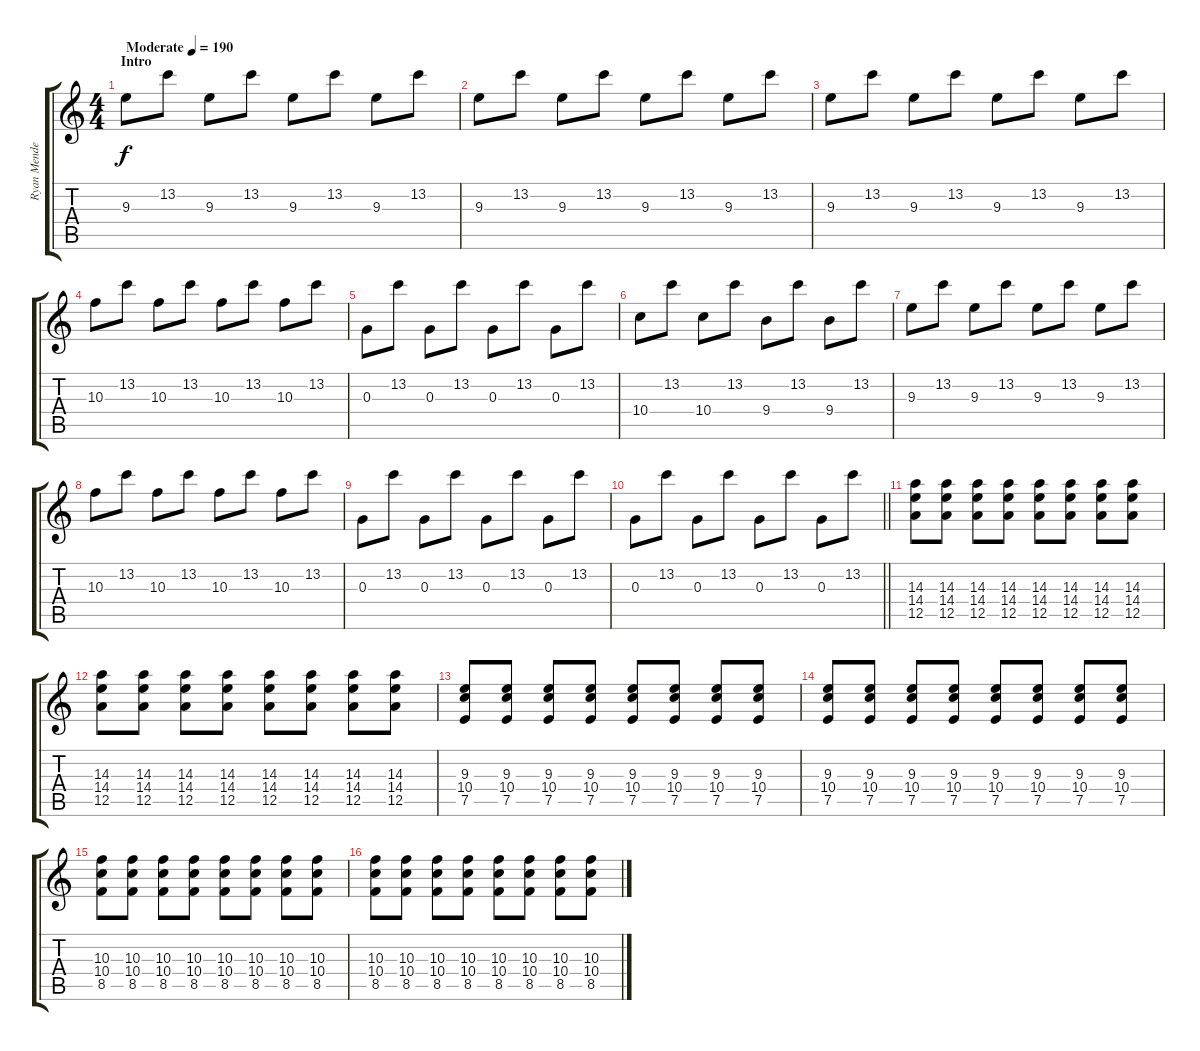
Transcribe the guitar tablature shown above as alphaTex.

\track ("Ryan Mendez" "Ryan Mende") {instrument electricguitarclean}
\staff {score tabs}
\tuning (E4 B3 G3 D3 A2 E2) {hide}
\ts (4 4)
\section ("" "Intro")
\tempo (190 "Moderate")
\clef g2
\ks c
9.3.8{dy f instrument electricguitarclean} 13.2.8 9.3.8 13.2.8 9.3.8 13.2.8 9.3.8 13.2.8 |
9.3.8 13.2.8 9.3.8 13.2.8 9.3.8 13.2.8 9.3.8 13.2.8 |
9.3.8 13.2.8 9.3.8 13.2.8 9.3.8 13.2.8 9.3.8 13.2.8 |
10.3.8 13.2.8 10.3.8 13.2.8 10.3.8 13.2.8 10.3.8 13.2.8 |
0.3.8 13.2.8 0.3.8 13.2.8 0.3.8 13.2.8 0.3.8 13.2.8 |
10.4.8 13.2.8 10.4.8 13.2.8 9.4.8 13.2.8 9.4.8 13.2.8 |
9.3.8 13.2.8 9.3.8 13.2.8 9.3.8 13.2.8 9.3.8 13.2.8 |
10.3.8 13.2.8 10.3.8 13.2.8 10.3.8 13.2.8 10.3.8 13.2.8 |
0.3.8 13.2.8 0.3.8 13.2.8 0.3.8 13.2.8 0.3.8 13.2.8 |
\barLineRight lightlight
0.3.8 13.2.8 0.3.8 13.2.8 0.3.8 13.2.8 0.3.8 13.2.8 |
(14.3 14.4 12.5).8{balance 13 instrument distortionguitar} (14.3 14.4 12.5).8 (14.3 14.4 12.5).8 (14.3 14.4 12.5).8 (14.3 14.4 12.5).8 (14.3 14.4 12.5).8 (14.3 14.4 12.5).8 (14.3 14.4 12.5).8 |
(14.3 14.4 12.5).8 (14.3 14.4 12.5).8 (14.3 14.4 12.5).8 (14.3 14.4 12.5).8 (14.3 14.4 12.5).8 (14.3 14.4 12.5).8 (14.3 14.4 12.5).8 (14.3 14.4 12.5).8 |
(9.3 10.4 7.5).8 (9.3 10.4 7.5).8 (9.3 10.4 7.5).8 (9.3 10.4 7.5).8 (9.3 10.4 7.5).8 (9.3 10.4 7.5).8 (9.3 10.4 7.5).8 (9.3 10.4 7.5).8 |
(9.3 10.4 7.5).8 (9.3 10.4 7.5).8 (9.3 10.4 7.5).8 (9.3 10.4 7.5).8 (9.3 10.4 7.5).8 (9.3 10.4 7.5).8 (9.3 10.4 7.5).8 (9.3 10.4 7.5).8 |
(10.3 10.4 8.5).8 (10.3 10.4 8.5).8 (10.3 10.4 8.5).8 (10.3 10.4 8.5).8 (10.3 10.4 8.5).8 (10.3 10.4 8.5).8 (10.3 10.4 8.5).8 (10.3 10.4 8.5).8 |
(10.3 10.4 8.5).8 (10.3 10.4 8.5).8 (10.3 10.4 8.5).8 (10.3 10.4 8.5).8 (10.3 10.4 8.5).8 (10.3 10.4 8.5).8 (10.3 10.4 8.5).8 (10.3 10.4 8.5).8
